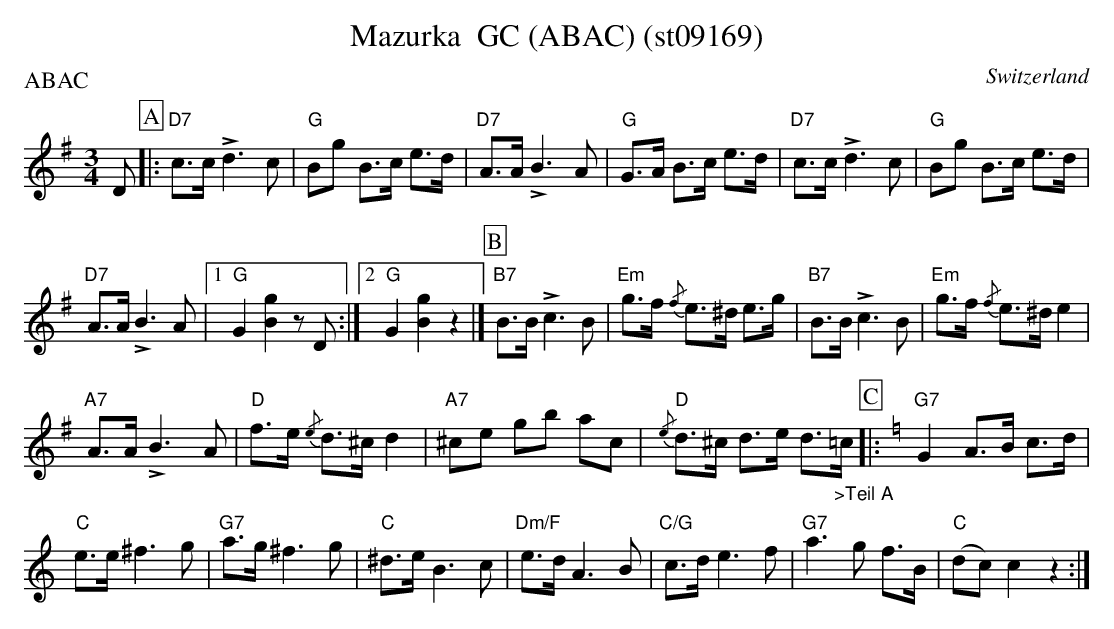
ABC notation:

X:1
T:Mazurka  GC (ABAC) (st09169)
P:ABAC
M:3/4
L:1/8
O:Switzerland
K:G major
D [P:A] |: "D7"c>c !>!d3c | "G"Bg B>c e>d | "D7"A>A!>!B3A | "G"G>A B>c e>d | "D7"c>c !>!d3c | "G"Bg B>c e>d  |
"D7"A>A !>!B3A |1 "G"G2 [Bg]2 zD :|2 "G"G2 [Bg]2 z2 |] [P:B] "B7"B>B !>!c3B | "Em"g>f {/f}e>^d e>g | "B7"B>B !>!c3B | "Em"g>f {/f}e>^d e2 |
"A7"A>A !>!B3A  | "D"f>e {/e}d>^c d2 | "A7"^ce gb ac | {/e}"D"d>^c d>e d>"_>Teil A"=c [P:C] |: [K:C] "G7"G2 A>B c>d |
"C"e>e ^f3g | "G7"a>g ^f3g | "C"^d>e B3c | "Dm/F"e>d A3B | "C/G"c>de3f | "G7"a3g f>B | ("C"dc)c2z2 :|
